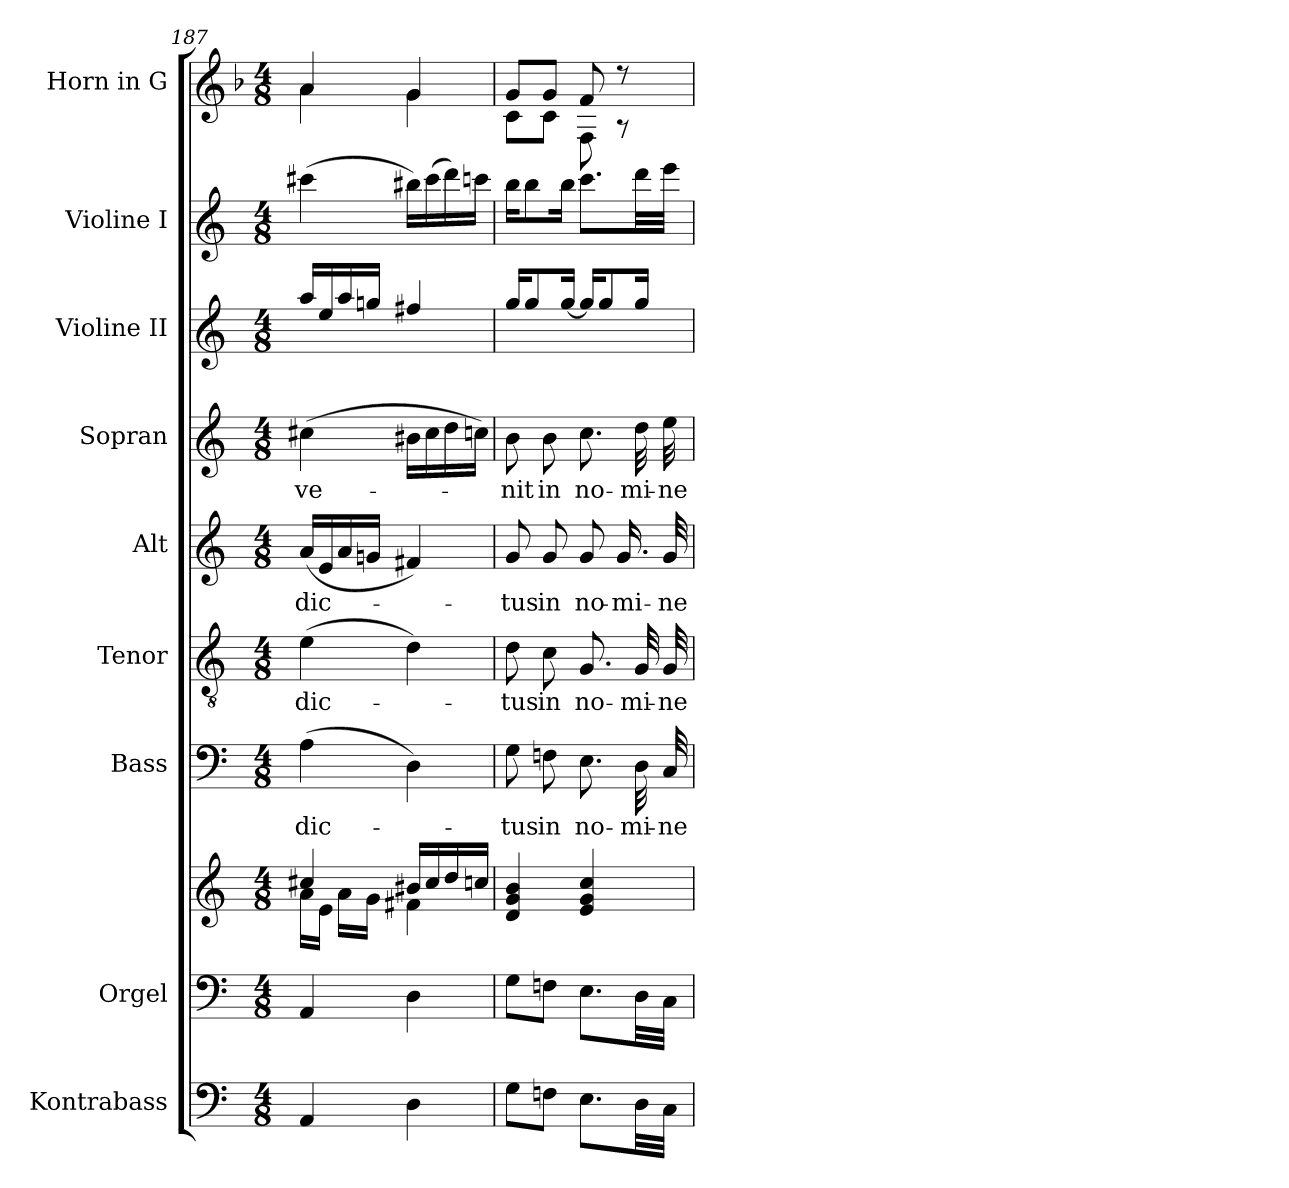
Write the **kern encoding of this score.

**kern	**kern	**kern	**kern	**text	**kern	**text	**kern	**text	**kern	**text	**kern	**kern	**kern
*part9	*part8	*part8	*part7	*part7	*part6	*part6	*part5	*part5	*part4	*part4	*part3	*part2	*part1
*staff10	*staff9	*staff8	*staff7	*staff7	*staff6	*staff6	*staff5	*staff5	*staff4	*staff4	*staff3	*staff2	*staff1
*I"Kontrabass	*I"Orgel	*	*I"Bass	*	*I"Tenor	*	*I"Alt	*	*I"Sopran	*	*I"Violine II	*I"Violine I	*I"Horn in G
*I'Kb.	*I'Org.	*	*I'B	*	*I'T	*	*I'A	*	*I'S	*	*I'Vl. II	*I'Vl. I	*I'Hrn.
*clefF4	*clefF4	*clefG2	*clefF4	*	*clefGv2	*	*clefG2	*	*clefG2	*	*clefG2	*clefG2	*clefG2
*ITrd7c12	*	*	*	*	*	*	*	*	*	*	*ITrd7c12	*ITrd7c12	*ITrd3c5
*k[]	*k[]	*k[]	*k[]	*	*k[]	*	*k[]	*	*k[]	*	*k[]	*k[]	*k[]
*C:	*C:	*C:	*C:	*	*C:	*	*C:	*	*C:	*	*C:	*C:	*C:
*M4/8	*M4/8	*M4/8	*M4/8	*	*M4/8	*	*M4/8	*	*M4/8	*	*M4/8	*M4/8	*M4/8
=187	=187	=187	=187	=187	=187	=187	=187	=187	=187	=187	=187	=187	=187
*	*	*^	*	*	*	*	*	*	*	*	*	*	*
!	!	!	!	!	!LO:LY:b	!	!LO:LY:b	!	!LO:LY:b	!	!LO:LY:b	!	!	!
*	*	*	*	*	*	*	*	*	*	*	*	*	*	*^
4AAA/	4AA/	4cc#X/	16a\LL	(>4A\	-dic-	(>4e\	-dic-	(<16a/LL	-dic-	(>4cc#X\	ve-	16a/LL	(>4cc#X\	4e/	4e\
.	.	.	16e\JJ	.	.	.	.	16e/	.	.	.	16e/	.	.	.
.	.	.	16a\LL	.	.	.	.	16a/	.	.	.	16a/	.	.	.
.	.	.	16g\JJ	.	.	.	.	16gn/JJ	.	.	.	16gn/JJ	.	.	.
4DD\	4D\	16b#X/LL	4f#X\	4D\)	.	4d\)	.	4f#X/)	.	16b#X\LL	.	4f#X/	16b#X\LL)	4d/	4d\
.	.	16cc#/	.	.	.	.	.	.	.	16cc#\	.	.	(>16cc#\	.	.
.	.	16dd/	.	.	.	.	.	.	.	16dd\	.	.	16dd\)	.	.
.	.	16ccn/JJ	.	.	.	.	.	.	.	16ccn\JJ)	.	.	16ccn\JJ	.	.
*	*	*v	*v	*	*	*	*	*	*	*	*	*	*	*	*
=188	=188	=188	=188	=188	=188	=188	=188	=188	=188	=188	=188	=188	=188	=188
!	!	!	!	!LO:LY:b	!	!LO:LY:b	!	!LO:LY:b	!	!LO:LY:b	!	!	!	!
8GG\L	8G\L	4d/ 4g/ 4b/	8G\	-tus	8d\	-tus	8g/	-tus	8b\	-nit	16g/KL	16b\KL	8d/L	8G\L
.	.	.	.	.	.	.	.	.	.	.	8g/	8b\	.	.
!	!	!	!	!LO:LY:b	!	!LO:LY:b	!	!LO:LY:b	!	!LO:LY:b	!	!	!	!
8FFn\J	8Fn\J	.	8Fn\	in	8c\	in	8g/	in	8b\	in	.	.	8d/J	8G\J
.	.	.	.	.	.	.	.	.	.	.	[16g/Jk	16b\Jk	.	.
!	!	!	!	!LO:LY:b	!	!LO:LY:b	!	!LO:LY:b	!	!LO:LY:b	!	!	!	!
8.EE\L	8.E\L	4e/ 4g/ 4cc/	8.E\	no-	8.G/	no-	8g/	no-	8.cc\	no-	16g/KL]	8.cc\L	8c/	8C\
.	.	.	.	.	.	.	.	.	.	.	8g/	.	.	.
!	!	!	!	!	!	!	!	!LO:LY:b	!	!	!	!	!	!
.	.	.	.	.	.	.	16.g/	-mi-	.	.	.	.	8r	8r
!	!	!	!	!LO:LY:b	!	!LO:LY:b	!	!	!	!LO:LY:b	!	!	!	!
32DD\LL	32D\LL	.	32D\	-mi-	32G/	-mi-	.	.	32dd\	-mi-	16g/Jk	32dd\LL	.	.
!	!	!	!	!LO:LY:b	!	!LO:LY:b	!	!LO:LY:b	!	!LO:LY:b	!	!	!	!
32CC\JJJ	32C\JJJ	.	32C/	-ne	32G/	-ne	32g/	-ne	32ee\	-ne	.	32ee\JJJ	.	.
*	*	*	*	*	*	*	*	*	*	*	*	*	*v	*v
=	=	=	=	=	=	=	=	=	=	=	=	=	=
*-	*-	*-	*-	*-	*-	*-	*-	*-	*-	*-	*-	*-	*-
